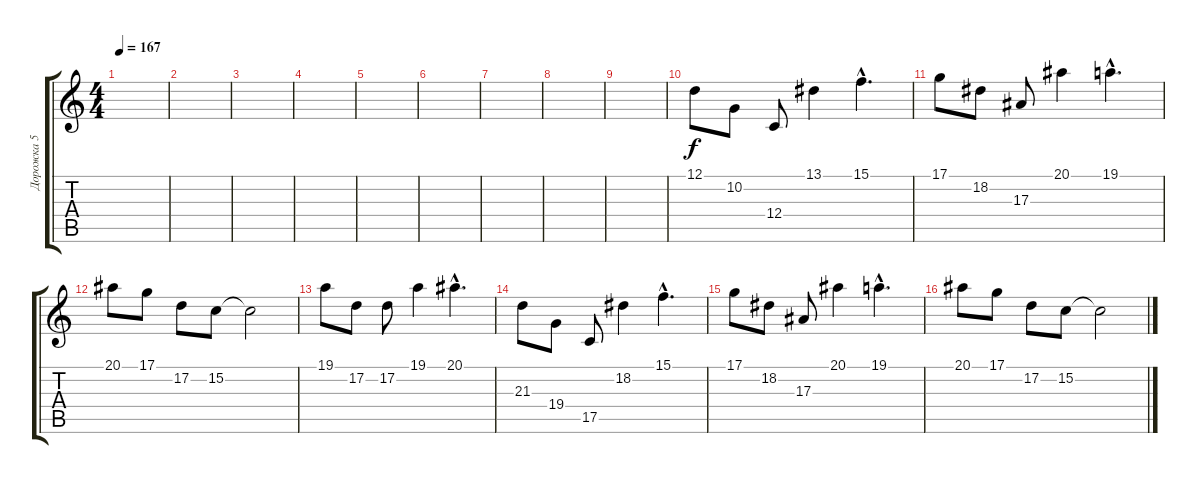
\track ("Дорожка 5" "Дорожка 5") {instrument pizzicatostrings}
\staff {score tabs}
\tuning (D4 A3 F3 C3 G2 D2) {hide}
\ts (4 4)
\tempo 167
\clef g2
\ks c
|
|
|
|
|
|
|
|
|
12.1.8 10.2.8 12.4.8 13.1.4 15.1{hac}.4{d} |
17.1.8 18.2.8 17.3.8 20.1.4 19.1{hac}.4{d} |
20.1.8 17.1.8 17.2.8 15.2.8 15.2{t}.2 |
19.1.8 17.2.8 17.2.8 19.1.4 20.1{hac}.4{d} |
21.3.8 19.4.8 17.5.8 18.2.4 15.1{hac}.4{d} |
17.1.8 18.2.8 17.3.8 20.1.4 19.1{hac}.4{d} |
20.1.8 17.1.8 17.2.8 15.2.8 15.2{t}.2
